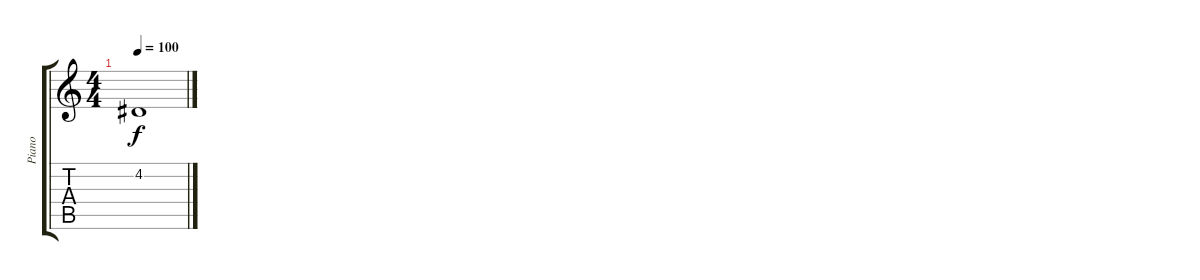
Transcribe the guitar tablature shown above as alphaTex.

\track ("Piano" "Piano") {instrument acousticgrandpiano}
\staff {score tabs}
\tuning (E4 B3 G3 D3 A2 E2) {hide}
\ts (4 4)
\tempo 100
\clef g2
\ks c
4.2{t}.1{dy f}
